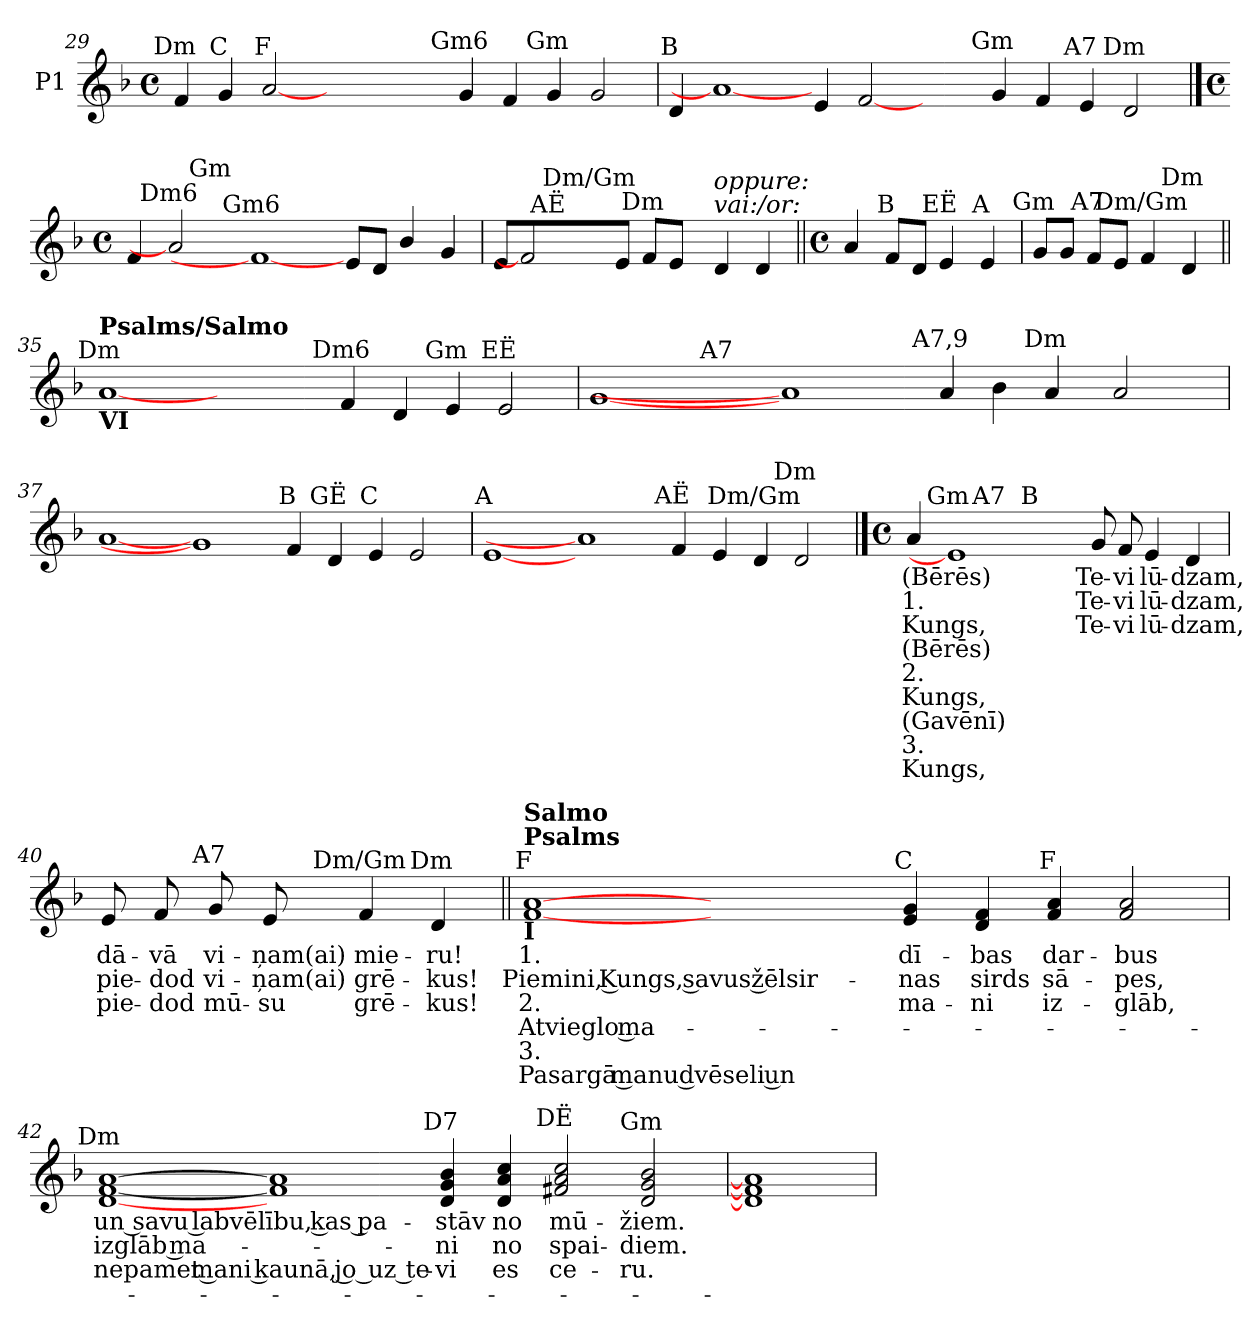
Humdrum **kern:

**kern	**text	**text	**text	**text	**text	**text	**text	**text	**text
*part1	*part1	*part1	*part1	*part1	*part1	*part1	*part1	*part1	*part1
*staff1	*staff1	*staff1	*staff1	*staff1	*staff1	*staff1	*staff1	*staff1	*staff1
*I"P1	*	*	*	*	*	*	*	*	*
*clefG2	*	*	*	*	*	*	*	*	*
*k[b-]	*	*	*	*	*	*	*	*	*
*F:	*	*	*	*	*	*	*	*	*
*M4/4	*	*	*	*	*	*	*	*	*
*met(c)	*	*	*	*	*	*	*	*	*
=29	=29	=29	=29	=29	=29	=29	=29	=29	=29
!LO:TX:a:cj:t=Dm	!	!	!	!	!	!	!	!	!
4fi/	.	.	.	.	.	.	.	.	.
!LO:TX:a:cj:t=C	!	!	!	!	!	!	!	!	!
4gi/	.	.	.	.	.	.	.	.	.
!LO:TX:a:cj:t=F	!	!	!	!	!	!	!	!	!
[2ai	.	.	.	.	.	.	.	.	.
1.ryy	.	.	.	.	.	.	.	.	.
!LO:TX:a:cj:t=Gm6	!	!	!	!	!	!	!	!	!
4gi/	.	.	.	.	.	.	.	.	.
4fi/	.	.	.	.	.	.	.	.	.
!LO:TX:a:cj:t=Gm	!	!	!	!	!	!	!	!	!
4gi/	.	.	.	.	.	.	.	.	.
2gi/	.	.	.	.	.	.	.	.	.
=30	=30	=30	=30	=30	=30	=30	=30	=30	=30
!LO:TX:a:cj:t=B	!	!	!	!	!	!	!	!	!
4di/	.	.	.	.	.	.	.	.	.
1ai_	.	.	.	.	.	.	.	.	.
4ei/	.	.	.	.	.	.	.	.	.
[2fi	.	.	.	.	.	.	.	.	.
2ryy	.	.	.	.	.	.	.	.	.
!LO:TX:a:cj:t=Gm	!	!	!	!	!	!	!	!	!
4gi/	.	.	.	.	.	.	.	.	.
4fi/	.	.	.	.	.	.	.	.	.
!LO:TX:a:cj:t=A7	!	!	!	!	!	!	!	!	!
4ei/	.	.	.	.	.	.	.	.	.
!LO:TX:a:cj:t=Dm	!	!	!	!	!	!	!	!	!
2di/	.	.	.	.	.	.	.	.	.
!!LO:LB:g=z
==31	==31	==31	==31	==31	==31	==31	==31	==31	==31
*M4/4	*	*	*	*	*	*	*	*	*
*met(c)	*	*	*	*	*	*	*	*	*
!LO:TX:b:B:t=VI	!	!	!	!	!	!	!	!	!
!LO:TX:a:B:t=Refrēns/Ritornello	!	!	!	!	!	!	!	!	!
!LO:TX:a:cj:t=Dm	!	!	!	!	!	!	!	!	!
*^	*	*	*	*	*	*	*	*	*
4fi/	2ryy	.	.	.	.	.	.	.	.	.
!LO:TX:a:cj:t=Dm6	!	!	!	!	!	!	!	!	!	!
2ai]	.	.	.	.	.	.	.	.	.	.
!	!LO:TX:a:cj:t=Gm	!	!	!	!	!	!	!	!	!
.	0ryy	.	.	.	.	.	.	.	.	.
!LO:TX:a:cj:t=Gm6	!	!	!	!	!	!	!	!	!	!
1fi_	.	.	.	.	.	.	.	.	.	.
8ei/L	.	.	.	.	.	.	.	.	.	.
8di/J	.	.	.	.	.	.	.	.	.	.
4b-i/	.	.	.	.	.	.	.	.	.	.
4gi/	.	.	.	.	.	.	.	.	.	.
=32	=32	=32	=32	=32	=32	=32	=32	=32	=32	=32
!LO:TX:a:cj:t=A	!	!	!	!	!	!	!	!	!	!
*^	*^	*	*	*	*	*	*	*	*	*
8ei/L	4ryy	2ryy	2ryy	.	.	.	.	.	.	.	.	.
2fi]	.	.	.	.	.	.	.	.	.	.	.	.
!	!LO:TX:a:cj:t=AË	!	!	!	!	!	!	!	!	!	!	!
.	1ryy	.	.	.	.	.	.	.	.	.	.	.
!	!	!LO:TX:a:cj:t=Dm/Gm	!	!	!	!	!	!	!	!	!	!
.	.	1ryy	4ryy	.	.	.	.	.	.	.	.	.
8ei\J	.	.	.	.	.	.	.	.	.	.	.	.
!LO:TX:a:cj:t=Dm	!	!	!	!	!	!	!	!	!	!	!	!
8fi/L	.	.	8ryy	.	.	.	.	.	.	.	.	.
8ei/J	.	.	16ryy	.	.	.	.	.	.	.	.	.
.	.	.	32ryy	.	.	.	.	.	.	.	.	.
.	.	.	64ryy	.	.	.	.	.	.	.	.	.
.	.	.	128...ryy	.	.	.	.	.	.	.	.	.
!	!	!	!LO:TX:a:i:t=vai&colon;/or&colon;	!	!	!	!	!	!	!	!	!
!	!	!	!LO:TX:i:t=oppure&colon;	!	!	!	!	!	!	!	!	!
.	.	.	2ryy	.	.	.	.	.	.	.	.	.
4di/	.	.	.	.	.	.	.	.	.	.	.	.
4di/	4ryy	.	.	.	.	.	.	.	.	.	.	.
.	.	.	1024ryy	.	.	.	.	.	.	.	.	.
*v	*v	*v	*v	*	*	*	*	*	*	*	*	*
=33||	=33||	=33||	=33||	=33||	=33||	=33||	=33||	=33||	=33||
*M4/4	*	*	*	*	*	*	*	*	*
*met(c)	*	*	*	*	*	*	*	*	*
*^	*	*	*	*	*	*	*	*	*
*	*^	*	*	*	*	*	*	*	*	*
*	*	*^	*	*	*	*	*	*	*	*	*
!LO:TX:a:B:t=Refrēns/Ritornello	!	!	!	!	!	!	!	!	!	!	!	!
!LO:TX:a:cj:t=Dm	!	!	!	!	!	!	!	!	!	!	!	!
*v	*v	*v	*v	*	*	*	*	*	*	*	*	*
4ai/	.	.	.	.	.	.	.	.	.
!LO:TX:a:cj:t=B	!	!	!	!	!	!	!	!	!
8fi/L	.	.	.	.	.	.	.	.	.
8di/J	.	.	.	.	.	.	.	.	.
!LO:TX:a:cj:t=EË	!	!	!	!	!	!	!	!	!
4ei/	.	.	.	.	.	.	.	.	.
!LO:TX:a:cj:t=A	!	!	!	!	!	!	!	!	!
4ei/	.	.	.	.	.	.	.	.	.
=34	=34	=34	=34	=34	=34	=34	=34	=34	=34
!LO:TX:a:cj:t=Gm	!	!	!	!	!	!	!	!	!
8gi/L	.	.	.	.	.	.	.	.	.
8gi\J	.	.	.	.	.	.	.	.	.
!LO:TX:a:cj:t=A7	!	!	!	!	!	!	!	!	!
8fi/L	.	.	.	.	.	.	.	.	.
8ei/J	.	.	.	.	.	.	.	.	.
!LO:TX:a:cj:t=Dm/Gm	!	!	!	!	!	!	!	!	!
4fi/	.	.	.	.	.	.	.	.	.
!LO:TX:a:cj:t=Dm	!	!	!	!	!	!	!	!	!
4di/	.	.	.	.	.	.	.	.	.
!!LO:LB:g=z
=35||	=35||	=35||	=35||	=35||	=35||	=35||	=35||	=35||	=35||
!LO:TX:b:B:t=VI	!	!	!	!	!	!	!	!	!
!LO:TX:a:cj:t=Dm	!	!	!	!	!	!	!	!	!
!LO:TX:a:B:t=Psalms/Salmo	!	!	!	!	!	!	!	!	!
[1ai	.	.	.	.	.	.	.	.	.
1ryy	.	.	.	.	.	.	.	.	.
!LO:TX:a:cj:t=Dm6	!	!	!	!	!	!	!	!	!
4fi/	.	.	.	.	.	.	.	.	.
4di/	.	.	.	.	.	.	.	.	.
!LO:TX:a:cj:t=Gm	!	!	!	!	!	!	!	!	!
4ei/	.	.	.	.	.	.	.	.	.
!LO:TX:a:cj:t=EË	!	!	!	!	!	!	!	!	!
2ei/	.	.	.	.	.	.	.	.	.
=36	=36	=36	=36	=36	=36	=36	=36	=36	=36
*^	*	*	*	*	*	*	*	*	*
[1gi	2ryy	.	.	.	.	.	.	.	.	.
.	8ryy	.	.	.	.	.	.	.	.	.
.	64ryy	.	.	.	.	.	.	.	.	.
.	512ryy	.	.	.	.	.	.	.	.	.
!	!LO:TX:a:cj:t=A7	!	!	!	!	!	!	!	!	!
.	1ryy	.	.	.	.	.	.	.	.	.
1ai]	.	.	.	.	.	.	.	.	.	.
.	1ryy	.	.	.	.	.	.	.	.	.
!LO:TX:a:cj:t=A7‚9	!	!	!	!	!	!	!	!	!	!
4ai/	.	.	.	.	.	.	.	.	.	.
4b-i\	.	.	.	.	.	.	.	.	.	.
!LO:TX:a:cj:t=Dm	!	!	!	!	!	!	!	!	!	!
4ai/	.	.	.	.	.	.	.	.	.	.
.	2ryy	.	.	.	.	.	.	.	.	.
2ai/	.	.	.	.	.	.	.	.	.	.
.	16ryy	.	.	.	.	.	.	.	.	.
.	32ryy	.	.	.	.	.	.	.	.	.
.	128..ryy	.	.	.	.	.	.	.	.	.
=37	=37	=37	=37	=37	=37	=37	=37	=37	=37	=37
!LO:TX:a:cj:t=F	!	!	!	!	!	!	!	!	!	!
*v	*v	*	*	*	*	*	*	*	*	*
[1ai	.	.	.	.	.	.	.	.	.
1gi]	.	.	.	.	.	.	.	.	.
!LO:TX:a:cj:t=B	!	!	!	!	!	!	!	!	!
4fi/	.	.	.	.	.	.	.	.	.
!LO:TX:a:cj:t=GË	!	!	!	!	!	!	!	!	!
4di/	.	.	.	.	.	.	.	.	.
!LO:TX:a:cj:t=C	!	!	!	!	!	!	!	!	!
4ei/	.	.	.	.	.	.	.	.	.
2ei/	.	.	.	.	.	.	.	.	.
=38	=38	=38	=38	=38	=38	=38	=38	=38	=38
!LO:TX:a:cj:t=A	!	!	!	!	!	!	!	!	!
[1ei	.	.	.	.	.	.	.	.	.
1ai]	.	.	.	.	.	.	.	.	.
!LO:TX:a:cj:t=AË	!	!	!	!	!	!	!	!	!
4fi/	.	.	.	.	.	.	.	.	.
4ei/	.	.	.	.	.	.	.	.	.
!LO:TX:a:cj:t=Dm/Gm	!	!	!	!	!	!	!	!	!
4di/	.	.	.	.	.	.	.	.	.
!LO:TX:a:cj:t=Dm	!	!	!	!	!	!	!	!	!
2di/	.	.	.	.	.	.	.	.	.
!!LO:PB:g=z
==39	==39	==39	==39	==39	==39	==39	==39	==39	==39
*M4/4	*	*	*	*	*	*	*	*	*
*met(c)	*	*	*	*	*	*	*	*	*
!LO:TX:b:B:t=I	!	!	!	!	!	!	!	!	!
!LO:TX:a:B:t=Refrēns	!	!	!	!	!	!	!	!	!
!LO:TX:B:t=Ritornello	!	!	!	!	!	!	!	!	!
!LO:TX:a:cj:t=F	!	!	!	!	!	!	!	!	!
!	!LO:LY:b:color=#000000	!LO:LY:b:color=#000000	!LO:LY:b:color=#000000	!LO:LY:b:color=#000000	!LO:LY:b:color=#000000	!LO:LY:b:color=#000000	!LO:LY:b:color=#000000	!LO:LY:b:color=#000000	!LO:LY:b:color=#000000
*^	*	*	*	*	*	*	*	*	*
*	*^	*	*	*	*	*	*	*	*	*
4ai/	2ryy	2.ryy	(Bērēs)	1.	Kungs,	(Bērēs)	2.	Kungs,	(Gavēnī)	3.	Kungs,
!LO:TX:a:cj:t=Gm	!	!	!	!	!	!	!	!	!	!	!
1ei]	.	.	.	.	.	.	.	.	.	.	.
!	!LO:TX:a:cj:t=A7	!	!	!	!	!	!	!	!	!	!
.	1.ryy	.	.	.	.	.	.	.	.	.	.
!	!	!LO:TX:a:cj:t=B	!	!	!	!	!	!	!	!	!
.	.	1ryy	.	.	.	.	.	.	.	.	.
!	!	!	!LO:LY:b:color=#000000	!LO:LY:b:color=#000000	!LO:LY:b:color=#000000	!	!	!	!	!	!
8gi/	.	.	Te-	Te-	Te-	.	.	.	.	.	.
!	!	!	!LO:LY:b:color=#000000	!LO:LY:b:color=#000000	!LO:LY:b:color=#000000	!	!	!	!	!	!
8fi/	.	.	-vi	-vi	-vi	.	.	.	.	.	.
!	!	!	!LO:LY:b:color=#000000	!LO:LY:b:color=#000000	!LO:LY:b:color=#000000	!	!	!	!	!	!
4ei/	.	.	lū-	lū-	lū-	.	.	.	.	.	.
!	!	!	!LO:LY:b:color=#000000	!LO:LY:b:color=#000000	!LO:LY:b:color=#000000	!	!	!	!	!	!
4di/	.	4ryy	-dzam,	-dzam,	-dzam,	.	.	.	.	.	.
*v	*v	*v	*	*	*	*	*	*	*	*	*
=40	=40	=40	=40	=40	=40	=40	=40	=40	=40
*^	*	*	*	*	*	*	*	*	*
*	*^	*	*	*	*	*	*	*	*	*
!LO:TX:a:cj:t=C	!	!	!	!	!	!	!	!	!	!	!
!	!	!	!LO:LY:b:color=#000000	!LO:LY:b:color=#000000	!LO:LY:b:color=#000000	!	!	!	!	!	!
*v	*v	*v	*	*	*	*	*	*	*	*	*
8ei/	dā-	pie-	pie-	.	.	.	.	.	.
!	!LO:LY:b:color=#000000	!LO:LY:b:color=#000000	!LO:LY:b:color=#000000	!	!	!	!	!	!
8fi/	-vā	-dod	-dod	.	.	.	.	.	.
!LO:TX:a:cj:t=A7	!	!	!	!	!	!	!	!	!
!	!LO:LY:b:color=#000000	!LO:LY:b:color=#000000	!LO:LY:b:color=#000000	!	!	!	!	!	!
8gi/	vi-	vi-	mū-	.	.	.	.	.	.
!	!LO:LY:b:color=#000000	!LO:LY:b:color=#000000	!LO:LY:b:color=#000000	!	!	!	!	!	!
8ei/	-ņam(ai)	-ņam(ai)	-su	.	.	.	.	.	.
!LO:TX:a:cj:t=Dm/Gm	!	!	!	!	!	!	!	!	!
!	!LO:LY:b:color=#000000	!LO:LY:b:color=#000000	!LO:LY:b:color=#000000	!	!	!	!	!	!
4fi/	mie-	grē-	grē-	.	.	.	.	.	.
!LO:TX:a:cj:t=Dm	!	!	!	!	!	!	!	!	!
!	!LO:LY:b:color=#000000	!LO:LY:b:color=#000000	!LO:LY:b:color=#000000	!	!	!	!	!	!
4di/	-ru!	-kus!	-kus!	.	.	.	.	.	.
!!LO:LB:g=z
=41||	=41||	=41||	=41||	=41||	=41||	=41||	=41||	=41||	=41||
!LO:TX:b:B:t=I	!	!	!	!	!	!	!	!	!
!LO:TX:a:cj:t=F	!	!	!	!	!	!	!	!	!
!LO:TX:a:B:t=Psalms	!	!	!	!	!	!	!	!	!
!LO:TX:B:t=Salmo	!	!	!	!	!	!	!	!	!
!	!LO:LY:b:color=#000000	!LO:LY:b:color=#000000	!LO:LY:b:color=#000000	!LO:LY:b:color=#000000	!LO:LY:b:color=#000000	!LO:LY:b:color=#000000	!	!	!
[1fi [1ai	1.	Piemini, Kungs, savus žēlsir-	2.	Atvieglo ma-	3.	Pasargā manu dvēseli un	.	.	.
1ryy	.	.	.	.	.	.	.	.	.
!LO:TX:a:cj:t=C	!	!	!	!	!	!	!	!	!
!	!LO:LY:b:color=#000000	!LO:LY:b:color=#000000	!LO:LY:b:color=#000000	!	!	!	!	!	!
4ei/ 4gi	-dī-	-nas	ma-	.	.	.	.	.	.
!	!LO:LY:b:color=#000000	!LO:LY:b:color=#000000	!LO:LY:b:color=#000000	!	!	!	!	!	!
4di/ 4fi	-bas	sirds	-ni	.	.	.	.	.	.
!LO:TX:a:cj:t=F	!	!	!	!	!	!	!	!	!
!	!LO:LY:b:color=#000000	!LO:LY:b:color=#000000	!LO:LY:b:color=#000000	!	!	!	!	!	!
4fi/ 4ai	dar-	sā-	iz-	.	.	.	.	.	.
!	!LO:LY:b:color=#000000	!LO:LY:b:color=#000000	!LO:LY:b:color=#000000	!	!	!	!	!	!
2fi/ 2ai	-bus	-pes,	-glāb,	.	.	.	.	.	.
=42	=42	=42	=42	=42	=42	=42	=42	=42	=42
!LO:TX:a:cj:t=Dm	!	!	!	!	!	!	!	!	!
!	!LO:LY:b:color=#000000	!LO:LY:b:color=#000000	!LO:LY:b:color=#000000	!	!	!	!	!	!
[1di [1fi [1ai	un savu labvēlību, kas pa-	izglāb ma-	nepamet mani kaunā, jo uz te-	.	.	.	.	.	.
1fi] 1ai]	.	.	.	.	.	.	.	.	.
!LO:TX:a:cj:t=D7	!	!	!	!	!	!	!	!	!
!	!LO:LY:b:color=#000000	!LO:LY:b:color=#000000	!LO:LY:b:color=#000000	!	!	!	!	!	!
4di/ 4gi 4b-i	-stāv	-ni	-vi	.	.	.	.	.	.
!	!LO:LY:b:color=#000000	!LO:LY:b:color=#000000	!LO:LY:b:color=#000000	!	!	!	!	!	!
4di/ 4ai 4cci	no	no	es	.	.	.	.	.	.
!LO:TX:a:cj:t=DË	!	!	!	!	!	!	!	!	!
!	!LO:LY:b:color=#000000	!LO:LY:b:color=#000000	!LO:LY:b:color=#000000	!	!	!	!	!	!
2f#Xi/ 2ai 2cci	mū-	spai-	ce-	.	.	.	.	.	.
!LO:TX:a:cj:t=Gm	!	!	!	!	!	!	!	!	!
!	!LO:LY:b:color=#000000	!LO:LY:b:color=#000000	!LO:LY:b:color=#000000	!	!	!	!	!	!
2di/ 2gi 2b-i	-žiem.	-diem.	-ru.	.	.	.	.	.	.
=43	=43	=43	=43	=43	=43	=43	=43	=43	=43
1di] 1fi] 1ai]	.	.	.	.	.	.	.	.	.
=	=	=	=	=	=	=	=	=	=
*-	*-	*-	*-	*-	*-	*-	*-	*-	*-
